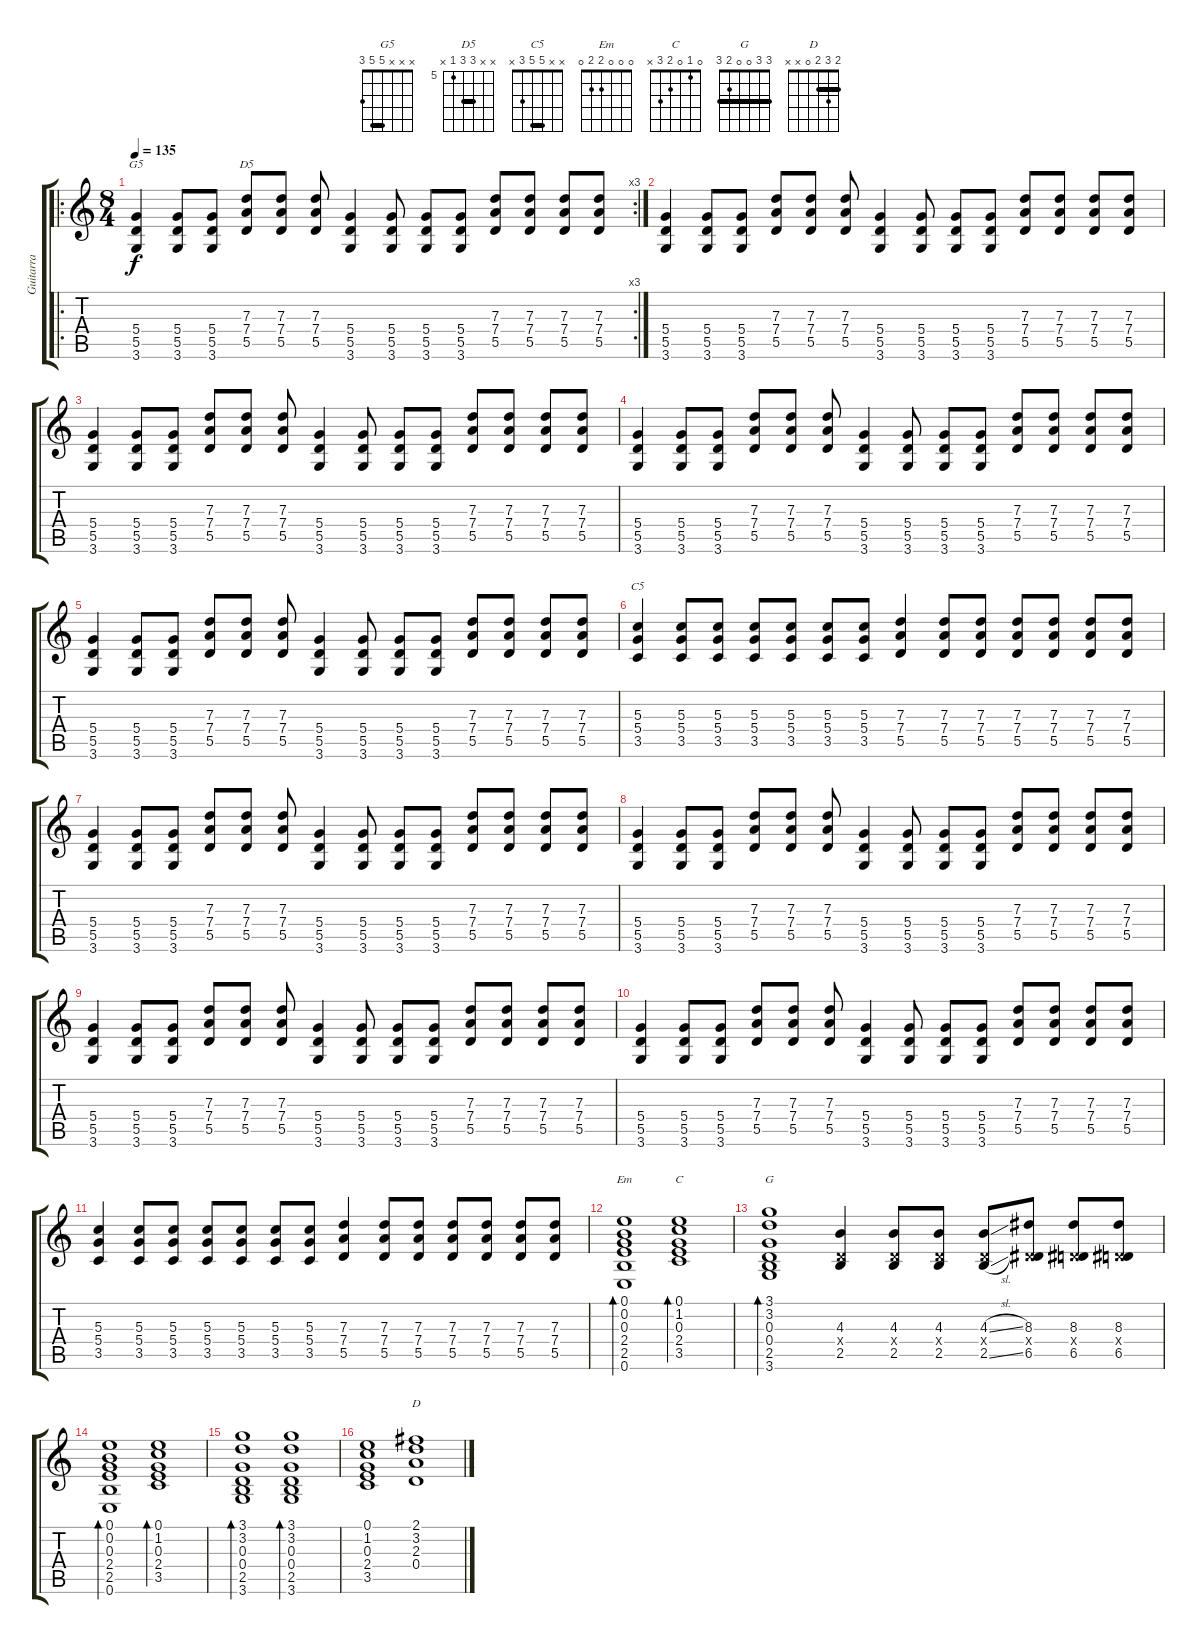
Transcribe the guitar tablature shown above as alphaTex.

\track ("Guitarra" "Guitarra") {instrument distortionguitar}
\staff {score tabs}
\tuning (E4 B3 G3 D3 A2 E2) {hide}
\chord ("G5" x x x 5 5 3) {barre 5}
\chord ("D5" x x 7 7 5 x) {firstfret 5 barre 7}
\chord ("C5" x x 5 5 3 x) {barre 5}
\chord ("Em" 0 0 0 2 2 0)
\chord ("C" 0 1 0 2 3 x)
\chord ("G" 3 3 0 0 2 3) {barre 3}
\chord ("D" 2 3 2 0 x x) {barre 2}
\ro
\rc 3
\ts (8 4)
\tempo 135
\clef g2
\ks c
(5.4 5.5 3.6).4{ch "G5" dy f instrument distortionguitar} (5.4 5.5 3.6).8 (5.4 5.5 3.6).8 (7.3 7.4 5.5).8{ch "D5"} (7.3 7.4 5.5).8 (7.3 7.4 5.5).8 (5.4 5.5 3.6).4 (5.4 5.5 3.6).8 (5.4 5.5 3.6).8 (5.4 5.5 3.6).8 (7.3 7.4 5.5).8 (7.3 7.4 5.5).8 (7.3 7.4 5.5).8 (7.3 7.4 5.5).8 |
(5.4 5.5 3.6).4 (5.4 5.5 3.6).8 (5.4 5.5 3.6).8 (7.3 7.4 5.5).8 (7.3 7.4 5.5).8 (7.3 7.4 5.5).8 (5.4 5.5 3.6).4 (5.4 5.5 3.6).8 (5.4 5.5 3.6).8 (5.4 5.5 3.6).8 (7.3 7.4 5.5).8 (7.3 7.4 5.5).8 (7.3 7.4 5.5).8 (7.3 7.4 5.5).8 |
(5.4 5.5 3.6).4{volume 8} (5.4 5.5 3.6).8 (5.4 5.5 3.6).8 (7.3 7.4 5.5).8 (7.3 7.4 5.5).8 (7.3 7.4 5.5).8 (5.4 5.5 3.6).4 (5.4 5.5 3.6).8 (5.4 5.5 3.6).8 (5.4 5.5 3.6).8 (7.3 7.4 5.5).8 (7.3 7.4 5.5).8 (7.3 7.4 5.5).8 (7.3 7.4 5.5).8 |
(5.4 5.5 3.6).4 (5.4 5.5 3.6).8 (5.4 5.5 3.6).8 (7.3 7.4 5.5).8 (7.3 7.4 5.5).8 (7.3 7.4 5.5).8 (5.4 5.5 3.6).4 (5.4 5.5 3.6).8 (5.4 5.5 3.6).8 (5.4 5.5 3.6).8 (7.3 7.4 5.5).8 (7.3 7.4 5.5).8 (7.3 7.4 5.5).8 (7.3 7.4 5.5).8 |
(5.4 5.5 3.6).4 (5.4 5.5 3.6).8 (5.4 5.5 3.6).8 (7.3 7.4 5.5).8 (7.3 7.4 5.5).8 (7.3 7.4 5.5).8 (5.4 5.5 3.6).4 (5.4 5.5 3.6).8 (5.4 5.5 3.6).8 (5.4 5.5 3.6).8 (7.3 7.4 5.5).8 (7.3 7.4 5.5).8 (7.3 7.4 5.5).8 (7.3 7.4 5.5).8 |
(5.3 5.4 3.5).4{ch "C5"} (5.3 5.4 3.5).8 (5.3 5.4 3.5).8 (5.3 5.4 3.5).8 (5.3 5.4 3.5).8 (5.3 5.4 3.5).8 (5.3 5.4 3.5).8 (7.3 7.4 5.5).4 (7.3 7.4 5.5).8 (7.3 7.4 5.5).8 (7.3 7.4 5.5).8 (7.3 7.4 5.5).8 (7.3 7.4 5.5).8 (7.3 7.4 5.5).8 |
(5.4 5.5 3.6).4 (5.4 5.5 3.6).8 (5.4 5.5 3.6).8 (7.3 7.4 5.5).8 (7.3 7.4 5.5).8 (7.3 7.4 5.5).8 (5.4 5.5 3.6).4 (5.4 5.5 3.6).8 (5.4 5.5 3.6).8 (5.4 5.5 3.6).8 (7.3 7.4 5.5).8 (7.3 7.4 5.5).8 (7.3 7.4 5.5).8 (7.3 7.4 5.5).8 |
(5.4 5.5 3.6).4 (5.4 5.5 3.6).8 (5.4 5.5 3.6).8 (7.3 7.4 5.5).8 (7.3 7.4 5.5).8 (7.3 7.4 5.5).8 (5.4 5.5 3.6).4 (5.4 5.5 3.6).8 (5.4 5.5 3.6).8 (5.4 5.5 3.6).8 (7.3 7.4 5.5).8 (7.3 7.4 5.5).8 (7.3 7.4 5.5).8 (7.3 7.4 5.5).8 |
(5.4 5.5 3.6).4 (5.4 5.5 3.6).8 (5.4 5.5 3.6).8 (7.3 7.4 5.5).8 (7.3 7.4 5.5).8 (7.3 7.4 5.5).8 (5.4 5.5 3.6).4 (5.4 5.5 3.6).8 (5.4 5.5 3.6).8 (5.4 5.5 3.6).8 (7.3 7.4 5.5).8 (7.3 7.4 5.5).8 (7.3 7.4 5.5).8 (7.3 7.4 5.5).8 |
(5.4 5.5 3.6).4 (5.4 5.5 3.6).8 (5.4 5.5 3.6).8 (7.3 7.4 5.5).8 (7.3 7.4 5.5).8 (7.3 7.4 5.5).8 (5.4 5.5 3.6).4 (5.4 5.5 3.6).8 (5.4 5.5 3.6).8 (5.4 5.5 3.6).8 (7.3 7.4 5.5).8 (7.3 7.4 5.5).8 (7.3 7.4 5.5).8 (7.3 7.4 5.5).8 |
(5.3 5.4 3.5).4 (5.3 5.4 3.5).8 (5.3 5.4 3.5).8 (5.3 5.4 3.5).8 (5.3 5.4 3.5).8 (5.3 5.4 3.5).8 (5.3 5.4 3.5).8 (7.3 7.4 5.5).4 (7.3 7.4 5.5).8 (7.3 7.4 5.5).8 (7.3 7.4 5.5).8 (7.3 7.4 5.5).8 (7.3 7.4 5.5).8 (7.3 7.4 5.5).8 |
(0.1 0.2 0.3 2.4 2.5 0.6).1{bd 60 ch "Em"} (0.1 1.2 0.3 2.4 3.5).1{bd 60 ch "C"} |
(3.1 3.2 0.3 0.4 2.5 3.6).1{bd 60 ch "G"} (4.3 0.4{x} 2.5).4 (4.3 0.4{x} 2.5).8 (4.3 0.4{x} 2.5).8 (4.3{sl} 0.4{x} 2.5{sl}).8 (8.3 0.4{x} 6.5).8 (8.3 0.4{x} 6.5).8 (8.3 0.4{x} 6.5).8 |
(0.1 0.2 0.3 2.4 2.5 0.6).1{bd 60} (0.1 1.2 0.3 2.4 3.5).1{bd 60} |
(3.1 3.2 0.3 0.4 2.5 3.6).1{bd 60} (3.1 3.2 0.3 0.4 2.5 3.6).1{bd 60} |
(0.1 1.2 0.3 2.4 3.5).1 (2.1 3.2 2.3 0.4).1{ch "D"}
